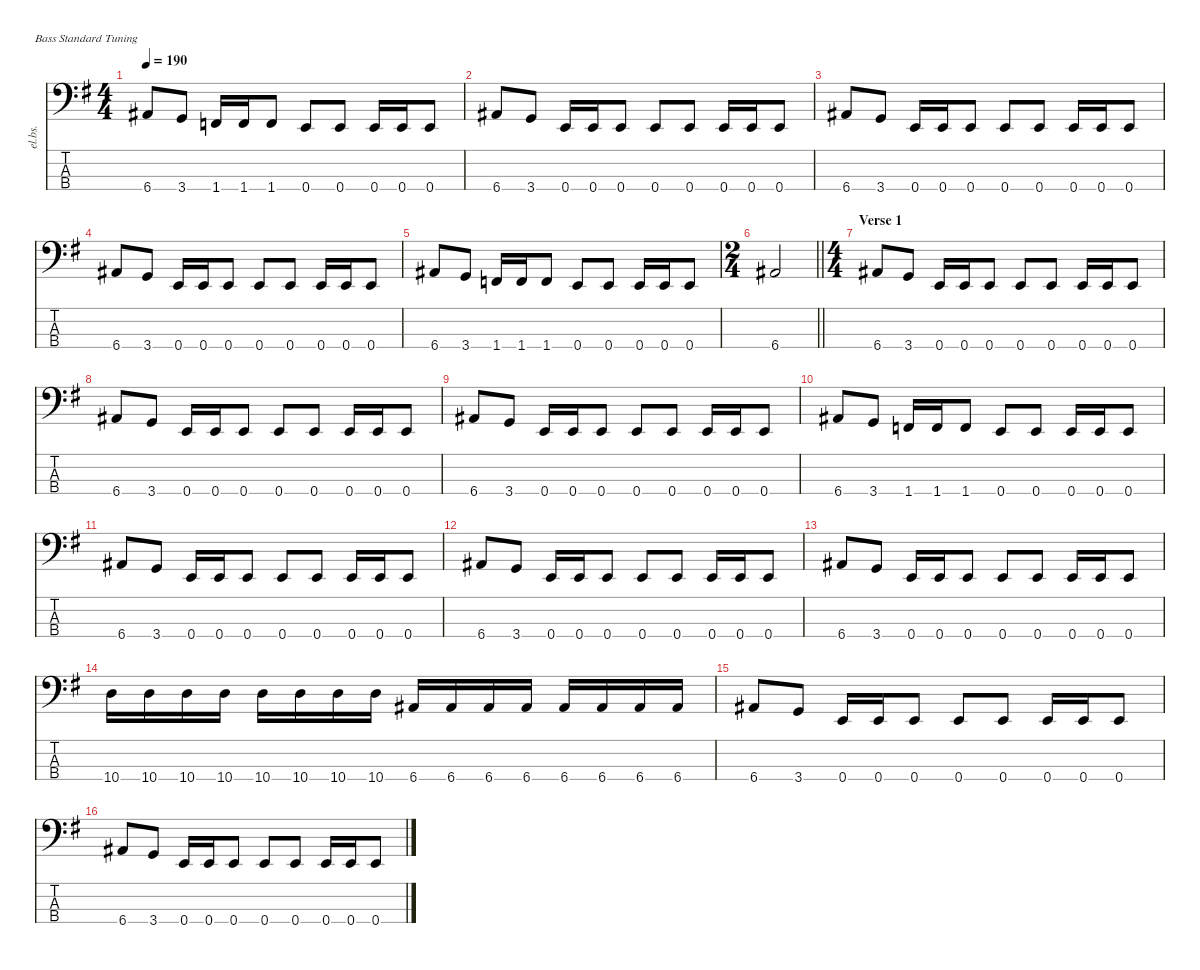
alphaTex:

\defaultSystemsLayout 4
\hideDynamics
\bracketExtendMode nobrackets
\otherSystemsTrackNameOrientation horizontal
\track ("Bass" "el.bs.") {instrument electricbassfinger}
\staff {score tabs}
\tuning (G2 D2 A1 E1)
\ts (4 4)
\tempo 190
\clef f4
\ks eminor
6.4{acc #}.8{dy f} 3.4{acc forcenatural}.8 1.4{acc forcenatural}.16 1.4{acc forcenatural}.16 1.4{acc forcenatural}.8 0.4{acc forcenatural}.8 0.4{acc forcenatural}.8 0.4{acc forcenatural}.16 0.4{acc forcenatural}.16 0.4{acc forcenatural}.8 |
6.4{acc #}.8 3.4{acc forcenatural}.8 0.4{acc forcenatural}.16 0.4{acc forcenatural}.16 0.4{acc forcenatural}.8 0.4{acc forcenatural}.8 0.4{acc forcenatural}.8 0.4{acc forcenatural}.16 0.4{acc forcenatural}.16 0.4{acc forcenatural}.8 |
6.4{acc #}.8 3.4{acc forcenatural}.8 0.4{acc forcenatural}.16 0.4{acc forcenatural}.16 0.4{acc forcenatural}.8 0.4{acc forcenatural}.8 0.4{acc forcenatural}.8 0.4{acc forcenatural}.16 0.4{acc forcenatural}.16 0.4{acc forcenatural}.8 |
6.4{acc #}.8 3.4{acc forcenatural}.8 0.4{acc forcenatural}.16 0.4{acc forcenatural}.16 0.4{acc forcenatural}.8 0.4{acc forcenatural}.8 0.4{acc forcenatural}.8 0.4{acc forcenatural}.16 0.4{acc forcenatural}.16 0.4{acc forcenatural}.8 |
6.4{acc #}.8 3.4{acc forcenatural}.8 1.4{acc forcenatural}.16 1.4{acc forcenatural}.16 1.4{acc forcenatural}.8 0.4{acc forcenatural}.8 0.4{acc forcenatural}.8 0.4{acc forcenatural}.16 0.4{acc forcenatural}.16 0.4{acc forcenatural}.8 |
\ts (2 4)
\beaming (8 2 2)
\barLineRight lightlight
6.4{acc #}.2 |
\ts (4 4)
\beaming (8 2 2 2 2)
\section ("" "Verse 1")
6.4{acc #}.8 3.4{acc forcenatural}.8 0.4{acc forcenatural}.16 0.4{acc forcenatural}.16 0.4{acc forcenatural}.8 0.4{acc forcenatural}.8 0.4{acc forcenatural}.8 0.4{acc forcenatural}.16 0.4{acc forcenatural}.16 0.4{acc forcenatural}.8 |
6.4{acc #}.8 3.4{acc forcenatural}.8 0.4{acc forcenatural}.16 0.4{acc forcenatural}.16 0.4{acc forcenatural}.8 0.4{acc forcenatural}.8 0.4{acc forcenatural}.8 0.4{acc forcenatural}.16 0.4{acc forcenatural}.16 0.4{acc forcenatural}.8 |
6.4{acc #}.8 3.4{acc forcenatural}.8 0.4{acc forcenatural}.16 0.4{acc forcenatural}.16 0.4{acc forcenatural}.8 0.4{acc forcenatural}.8 0.4{acc forcenatural}.8 0.4{acc forcenatural}.16 0.4{acc forcenatural}.16 0.4{acc forcenatural}.8 |
6.4{acc #}.8 3.4{acc forcenatural}.8 1.4{acc forcenatural}.16 1.4{acc forcenatural}.16 1.4{acc forcenatural}.8 0.4{acc forcenatural}.8 0.4{acc forcenatural}.8 0.4{acc forcenatural}.16 0.4{acc forcenatural}.16 0.4{acc forcenatural}.8 |
6.4{acc #}.8 3.4{acc forcenatural}.8 0.4{acc forcenatural}.16 0.4{acc forcenatural}.16 0.4{acc forcenatural}.8 0.4{acc forcenatural}.8 0.4{acc forcenatural}.8 0.4{acc forcenatural}.16 0.4{acc forcenatural}.16 0.4{acc forcenatural}.8 |
6.4{acc #}.8 3.4{acc forcenatural}.8 0.4{acc forcenatural}.16 0.4{acc forcenatural}.16 0.4{acc forcenatural}.8 0.4{acc forcenatural}.8 0.4{acc forcenatural}.8 0.4{acc forcenatural}.16 0.4{acc forcenatural}.16 0.4{acc forcenatural}.8 |
6.4{acc #}.8 3.4{acc forcenatural}.8 0.4{acc forcenatural}.16 0.4{acc forcenatural}.16 0.4{acc forcenatural}.8 0.4{acc forcenatural}.8 0.4{acc forcenatural}.8 0.4{acc forcenatural}.16 0.4{acc forcenatural}.16 0.4{acc forcenatural}.8 |
10.4{acc forcenatural}.16 10.4{acc forcenatural}.16 10.4{acc forcenatural}.16 10.4{acc forcenatural}.16 10.4{acc forcenatural}.16 10.4{acc forcenatural}.16 10.4{acc forcenatural}.16 10.4{acc forcenatural}.16 6.4{acc #}.16 6.4{acc #}.16 6.4{acc #}.16 6.4{acc #}.16 6.4{acc #}.16 6.4{acc #}.16 6.4{acc #}.16 6.4{acc #}.16 |
6.4{acc #}.8 3.4{acc forcenatural}.8 0.4{acc forcenatural}.16 0.4{acc forcenatural}.16 0.4{acc forcenatural}.8 0.4{acc forcenatural}.8 0.4{acc forcenatural}.8 0.4{acc forcenatural}.16 0.4{acc forcenatural}.16 0.4{acc forcenatural}.8 |
6.4{acc #}.8 3.4{acc forcenatural}.8 0.4{acc forcenatural}.16 0.4{acc forcenatural}.16 0.4{acc forcenatural}.8 0.4{acc forcenatural}.8 0.4{acc forcenatural}.8 0.4{acc forcenatural}.16 0.4{acc forcenatural}.16 0.4{acc forcenatural}.8
